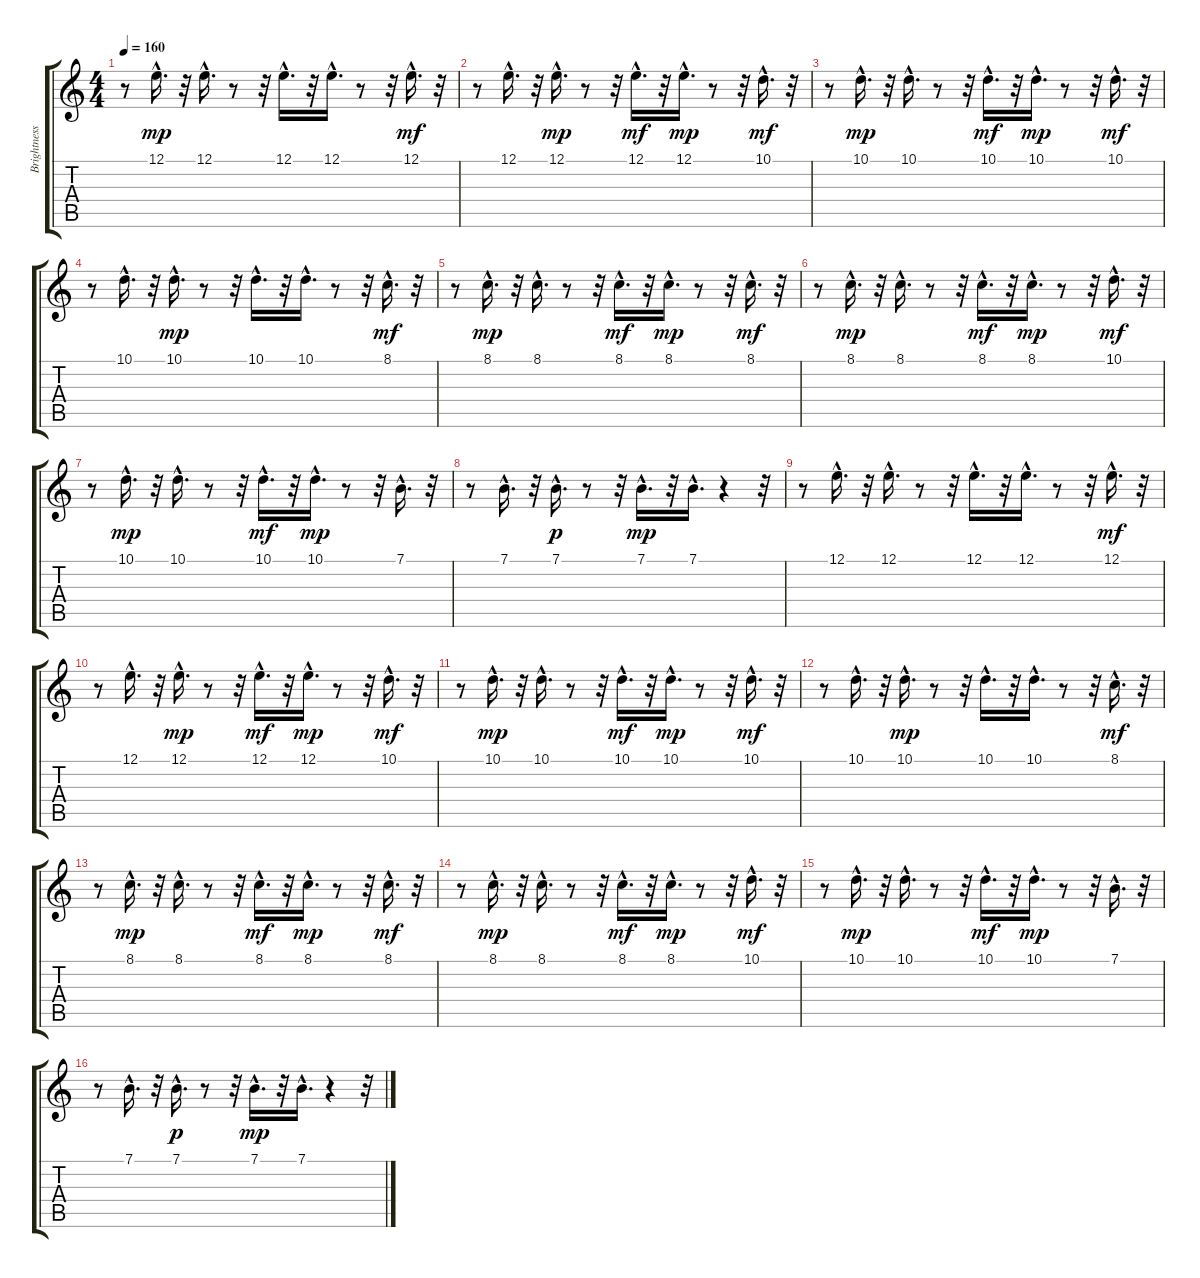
\track ("Brightness" "Brightness") {instrument fx5brightness}
\staff {score tabs}
\tuning (E4 B3 G3 D3 A2 E2) {hide}
\ts (4 4)
\tempo 160
\clef g2
\ks c
r.8{dy mp} 12.1{hac}.16{d} r.32 12.1{hac}.16{d} r.8 r.32 12.1{hac}.16{d} r.32 12.1{hac}.16{d} r.8 r.32 12.1{hac}.16{d dy mf} r.32 |
r.8 12.1{hac}.16{d} r.32 12.1{hac}.16{d dy mp} r.8 r.32 12.1{hac}.16{d dy mf} r.32 12.1{hac}.16{d dy mp} r.8 r.32 10.1{hac}.16{d dy mf} r.32 |
r.8 10.1{hac}.16{d dy mp} r.32 10.1{hac}.16{d} r.8 r.32 10.1{hac}.16{d dy mf} r.32 10.1{hac}.16{d dy mp} r.8 r.32 10.1{hac}.16{d dy mf} r.32 |
r.8 10.1{hac}.16{d} r.32 10.1{hac}.16{d dy mp} r.8 r.32 10.1{hac}.16{d} r.32 10.1{hac}.16{d} r.8 r.32 8.1{hac}.16{d dy mf} r.32 |
r.8 8.1{hac}.16{d dy mp} r.32 8.1{hac}.16{d} r.8 r.32 8.1{hac}.16{d dy mf} r.32 8.1{hac}.16{d dy mp} r.8 r.32 8.1{hac}.16{d dy mf} r.32 |
r.8 8.1{hac}.16{d dy mp} r.32 8.1{hac}.16{d} r.8 r.32 8.1{hac}.16{d dy mf} r.32 8.1{hac}.16{d dy mp} r.8 r.32 10.1{hac}.16{d dy mf} r.32 |
r.8 10.1{hac}.16{d dy mp} r.32 10.1{hac}.16{d} r.8 r.32 10.1{hac}.16{d dy mf} r.32 10.1{hac}.16{d dy mp} r.8 r.32 7.1{hac}.16{d} r.32 |
r.8 7.1{hac}.16{d} r.32 7.1{hac}.16{d dy p} r.8 r.32 7.1{hac}.16{d dy mp} r.32 7.1{hac}.16{d} r.4 r.32 |
r.8 12.1{hac}.16{d} r.32 12.1{hac}.16{d} r.8 r.32 12.1{hac}.16{d} r.32 12.1{hac}.16{d} r.8 r.32 12.1{hac}.16{d dy mf} r.32 |
r.8 12.1{hac}.16{d} r.32 12.1{hac}.16{d dy mp} r.8 r.32 12.1{hac}.16{d dy mf} r.32 12.1{hac}.16{d dy mp} r.8 r.32 10.1{hac}.16{d dy mf} r.32 |
r.8 10.1{hac}.16{d dy mp} r.32 10.1{hac}.16{d} r.8 r.32 10.1{hac}.16{d dy mf} r.32 10.1{hac}.16{d dy mp} r.8 r.32 10.1{hac}.16{d dy mf} r.32 |
r.8 10.1{hac}.16{d} r.32 10.1{hac}.16{d dy mp} r.8 r.32 10.1{hac}.16{d} r.32 10.1{hac}.16{d} r.8 r.32 8.1{hac}.16{d dy mf} r.32 |
r.8 8.1{hac}.16{d dy mp} r.32 8.1{hac}.16{d} r.8 r.32 8.1{hac}.16{d dy mf} r.32 8.1{hac}.16{d dy mp} r.8 r.32 8.1{hac}.16{d dy mf} r.32 |
r.8 8.1{hac}.16{d dy mp} r.32 8.1{hac}.16{d} r.8 r.32 8.1{hac}.16{d dy mf} r.32 8.1{hac}.16{d dy mp} r.8 r.32 10.1{hac}.16{d dy mf} r.32 |
r.8 10.1{hac}.16{d dy mp} r.32 10.1{hac}.16{d} r.8 r.32 10.1{hac}.16{d dy mf} r.32 10.1{hac}.16{d dy mp} r.8 r.32 7.1{hac}.16{d} r.32 |
r.8 7.1{hac}.16{d} r.32 7.1{hac}.16{d dy p} r.8 r.32 7.1{hac}.16{d dy mp} r.32 7.1{hac}.16{d} r.4 r.32
